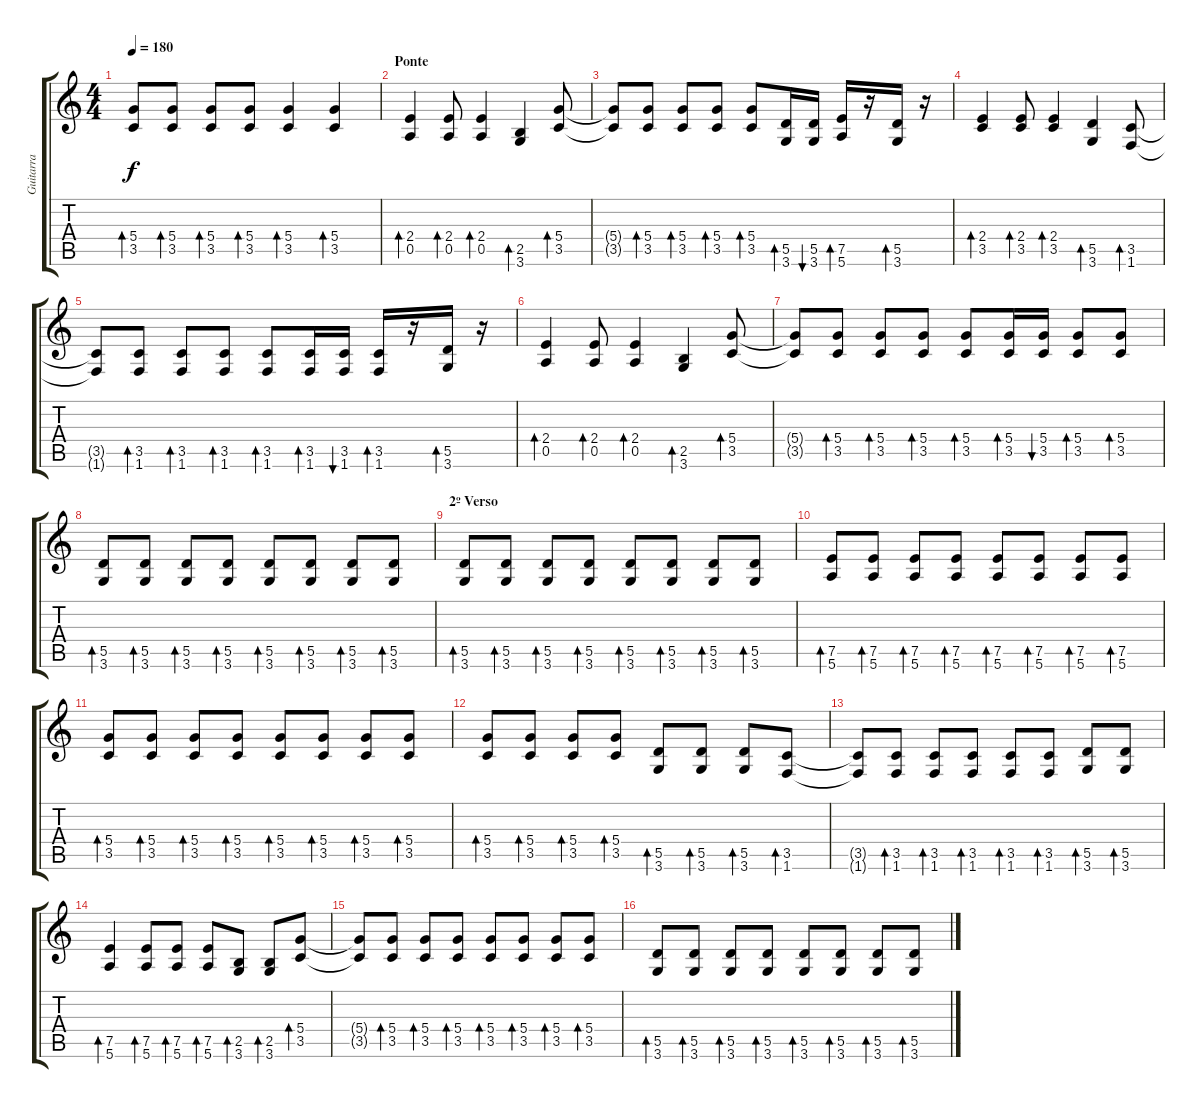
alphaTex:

\track ("Guitarra" "Guitarra") {instrument electricguitarmuted}
\staff {score tabs}
\tuning (E4 B3 G3 D3 A2 E2) {hide}
\ts (4 4)
\tempo 180
\clef g2
\ks c
(5.4 3.5).8{bd 60 dy f} (5.4 3.5).8{bd 60} (5.4 3.5).8{bd 60} (5.4 3.5).8{bd 60} (5.4 3.5).4{bd 60} (5.4 3.5).4{bd 60} |
\section ("" "Ponte")
(2.4 0.5).4{bd 60 instrument electricguitarclean} (2.4 0.5).8{bd 60} (2.4 0.5).4{bd 60} (2.5 3.6).4{bd 60} (5.4 3.5).8{bd 60} |
(5.4{t} 3.5{t}).8 (5.4 3.5).8{bd 60} (5.4 3.5).8{bd 60} (5.4 3.5).8{bd 60} (5.4 3.5).8{bd 60} (5.5 3.6).16{bd 60} (5.5 3.6).16{bu 60} (7.5 5.6).16{bd 60} r.16 (5.5 3.6).16{bd 60} r.16 |
(2.4 3.5).4{bd 60} (2.4 3.5).8{bd 60} (2.4 3.5).4{bd 60} (5.5 3.6).4{bd 60} (3.5 1.6).8{bd 60} |
(3.5{t} 1.6{t}).8 (3.5 1.6).8{bd 60} (3.5 1.6).8{bd 60} (3.5 1.6).8{bd 60} (3.5 1.6).8{bd 60} (3.5 1.6).16{bd 60} (3.5 1.6).16{bu 60} (3.5 1.6).16{bd 60} r.16 (5.5 3.6).16{bd 60} r.16 |
(2.4 0.5).4{bd 60} (2.4 0.5).8{bd 60} (2.4 0.5).4{bd 60} (2.5 3.6).4{bd 60} (5.4 3.5).8{bd 60} |
(5.4{t} 3.5{t}).8 (5.4 3.5).8{bd 60} (5.4 3.5).8{bd 60} (5.4 3.5).8{bd 60} (5.4 3.5).8{bd 60} (5.4 3.5).16{bd 60} (5.4 3.5).16{bu 60} (5.4 3.5).8{bd 60} (5.4 3.5).8{bd 60} |
(5.5 3.6).8{bd 60 instrument distortionguitar} (5.5 3.6).8{bd 60} (5.5 3.6).8{bd 60} (5.5 3.6).8{bd 60} (5.5 3.6).8{bd 60} (5.5 3.6).8{bd 60} (5.5 3.6).8{bd 60} (5.5 3.6).8{bd 60} |
\section ("" "2º Verso")
(5.5 3.6).8{bd 60} (5.5 3.6).8{bd 60} (5.5 3.6).8{bd 60} (5.5 3.6).8{bd 60} (5.5 3.6).8{bd 60} (5.5 3.6).8{bd 60} (5.5 3.6).8{bd 60} (5.5 3.6).8{bd 60} |
(7.5 5.6).8{bd 60} (7.5 5.6).8{bd 60} (7.5 5.6).8{bd 60} (7.5 5.6).8{bd 60} (7.5 5.6).8{bd 60} (7.5 5.6).8{bd 60} (7.5 5.6).8{bd 60} (7.5 5.6).8{bd 60} |
(5.4 3.5).8{bd 60} (5.4 3.5).8{bd 60} (5.4 3.5).8{bd 60} (5.4 3.5).8{bd 60} (5.4 3.5).8{bd 60} (5.4 3.5).8{bd 60} (5.4 3.5).8{bd 60} (5.4 3.5).8{bd 60} |
(5.4 3.5).8{bd 60} (5.4 3.5).8{bd 60} (5.4 3.5).8{bd 60} (5.4 3.5).8{bd 60} (5.5 3.6).8{bd 60} (5.5 3.6).8{bd 60} (5.5 3.6).8{bd 60} (3.5 1.6).8{bd 60} |
(3.5{t} 1.6{t}).8 (3.5 1.6).8{bd 60} (3.5 1.6).8{bd 60} (3.5 1.6).8{bd 60} (3.5 1.6).8{bd 60} (3.5 1.6).8{bd 60} (5.5 3.6).8{bd 60} (5.5 3.6).8{bd 60} |
(7.5 5.6).4{bd 60} (7.5 5.6).8{bd 60} (7.5 5.6).8{bd 60} (7.5 5.6).8{bd 60} (2.5 3.6).8{bd 60} (2.5 3.6).8{bd 60} (5.4 3.5).8{bd 60} |
(5.4{t} 3.5{t}).8 (5.4 3.5).8{bd 60} (5.4 3.5).8{bd 60} (5.4 3.5).8{bd 60} (5.4 3.5).8{bd 60} (5.4 3.5).8{bd 60} (5.4 3.5).8{bd 60} (5.4 3.5).8{bd 60} |
(5.5 3.6).8{bd 60} (5.5 3.6).8{bd 60} (5.5 3.6).8{bd 60} (5.5 3.6).8{bd 60} (5.5 3.6).8{bd 60} (5.5 3.6).8{bd 60} (5.5 3.6).8{bd 60} (5.5 3.6).8{bd 60}
